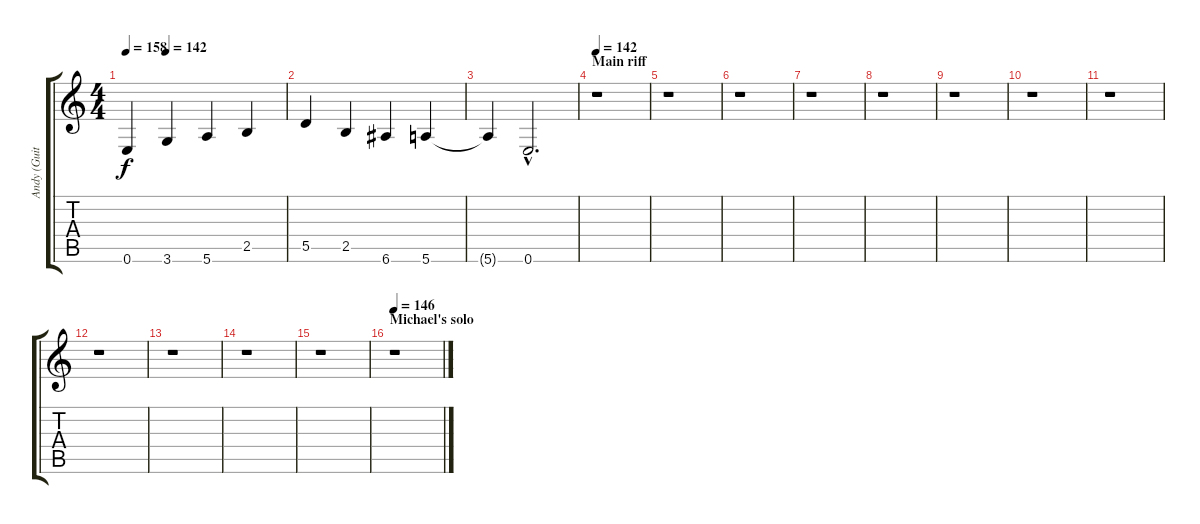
\track ("Andy (Guitar)" "Andy (Guit") {instrument overdrivenguitar}
\staff {score tabs}
\tuning (E4 B3 G3 D3 A2 E2) {hide}
\ts (4 4)
\tempo 158
\tempo (142 0.25)
\clef g2
\ks c
0.6.4{dy f} 3.6.4 5.6.4 2.5.4 |
5.5.4 2.5.4 6.6.4 5.6.4 |
5.6{t}.4 0.6{hac}.2{d} |
\section ("" "Main riff")
\tempo 142
r.1 |
r.1 |
r.1 |
r.1 |
r.1 |
r.1 |
r.1 |
r.1 |
r.1 |
r.1 |
r.1 |
r.1 |
\section ("" "Michael's solo")
\tempo 146
r.1
